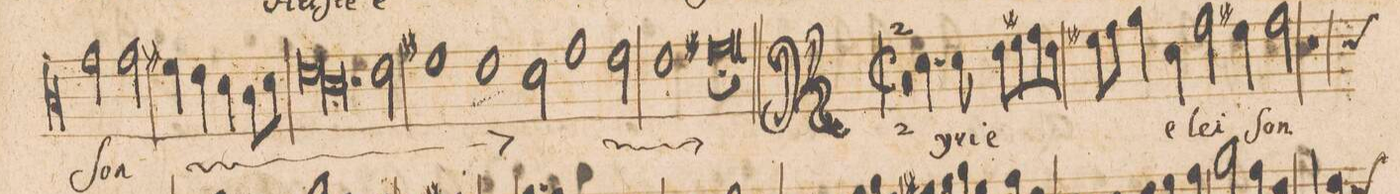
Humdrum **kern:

**kern	**text
*I"[Altus]	*
*clefC3	*
*k[]	*
*met(C|)	*
*M2/1	*
2g\	ſon
*	*ij
2g\	Chri-
4f#X\	-ſte
4e\	.
4d\	.
8c\L	.
8d\J	.
=29	=29
*lig	*
1e	e-
1.d	.
=30-	=30-
*Xlig	*
2e\	.
1f#X	.
=31-	=31-
1e	.
2d\	.
1g\	.
=32-	=32-
2fny\	.
1e	-ley-
=33-	=33-
0f#X;<	-ſon
*	*Xij
=34||	=34||
*M2/1	*
*met(C|)	*
*mmet(c|)	*
0r	.
=35-	=35-
4.d\	Ky-
8d\	-ri-
8e\L	-e
8f#X\	.
8g\	.
8e\J	.
8f#X\L	.
8g\J	.
4a\	.
4d\	e-
2g\	-lei-
=36-	=36-
4f#X\	.
2g\	-ſon.
*custos:d	*
*-	*-
